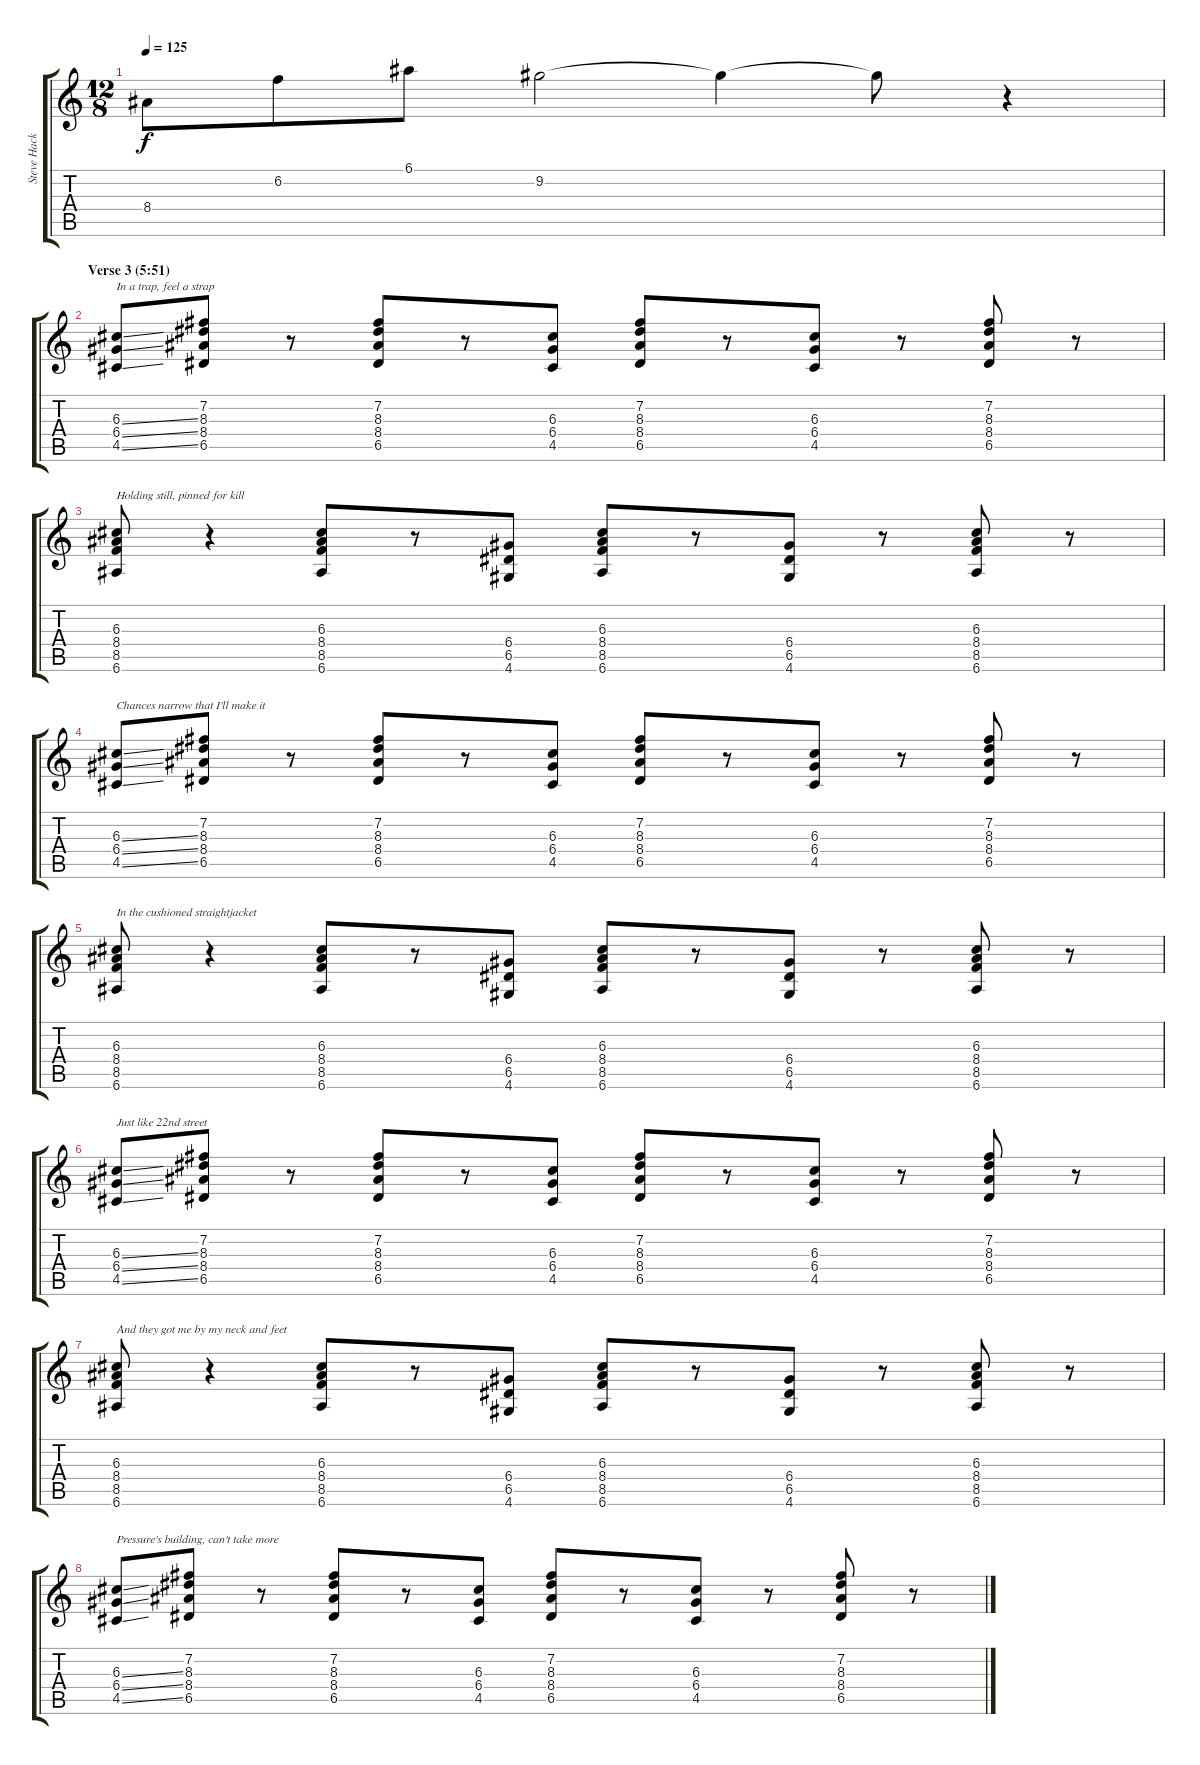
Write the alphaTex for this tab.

\track ("Steve Hackett (guitar)" "Steve Hack") {instrument overdrivenguitar}
\staff {score tabs}
\tuning (E4 B3 G3 D3 A2 E2) {hide}
\ts (12 8)
\tempo 125
\clef g2
\ks c
8.4.8{dy f} 6.2.8 6.1.8 9.2.2 9.2{t}.4 9.2{t}.8 r.4 |
\section ("" "Verse 3 (5:51)")
(6.3{ss} 6.4{ss} 4.5{ss}).8{txt "In a trap, feel a strap"} (7.2 8.3 8.4 6.5).8 r.8 (7.2 8.3 8.4 6.5).8 r.8 (6.3 6.4 4.5).8 (7.2 8.3 8.4 6.5).8 r.8 (6.3 6.4 4.5).8 r.8 (7.2 8.3 8.4 6.5).8 r.8 |
(6.3 8.4 8.5 6.6).8{txt "Holding still, pinned for kill"} r.4 (6.3 8.4 8.5 6.6).8 r.8 (6.4 6.5 4.6).8 (6.3 8.4 8.5 6.6).8 r.8 (6.4 6.5 4.6).8 r.8 (6.3 8.4 8.5 6.6).8 r.8 |
(6.3{ss} 6.4{ss} 4.5{ss}).8{txt "Chances narrow that I'll make it"} (7.2 8.3 8.4 6.5).8 r.8 (7.2 8.3 8.4 6.5).8 r.8 (6.3 6.4 4.5).8 (7.2 8.3 8.4 6.5).8 r.8 (6.3 6.4 4.5).8 r.8 (7.2 8.3 8.4 6.5).8 r.8 |
(6.3 8.4 8.5 6.6).8{txt "In the cushioned straightjacket"} r.4 (6.3 8.4 8.5 6.6).8 r.8 (6.4 6.5 4.6).8 (6.3 8.4 8.5 6.6).8 r.8 (6.4 6.5 4.6).8 r.8 (6.3 8.4 8.5 6.6).8 r.8 |
(6.3{ss} 6.4{ss} 4.5{ss}).8{txt "Just like 22nd street"} (7.2 8.3 8.4 6.5).8 r.8 (7.2 8.3 8.4 6.5).8 r.8 (6.3 6.4 4.5).8 (7.2 8.3 8.4 6.5).8 r.8 (6.3 6.4 4.5).8 r.8 (7.2 8.3 8.4 6.5).8 r.8 |
(6.3 8.4 8.5 6.6).8{txt "And they got me by my neck and feet"} r.4 (6.3 8.4 8.5 6.6).8 r.8 (6.4 6.5 4.6).8 (6.3 8.4 8.5 6.6).8 r.8 (6.4 6.5 4.6).8 r.8 (6.3 8.4 8.5 6.6).8 r.8 |
(6.3{ss} 6.4{ss} 4.5{ss}).8{txt "Pressure's building, can't take more"} (7.2 8.3 8.4 6.5).8 r.8 (7.2 8.3 8.4 6.5).8 r.8 (6.3 6.4 4.5).8 (7.2 8.3 8.4 6.5).8 r.8 (6.3 6.4 4.5).8 r.8 (7.2 8.3 8.4 6.5).8 r.8
